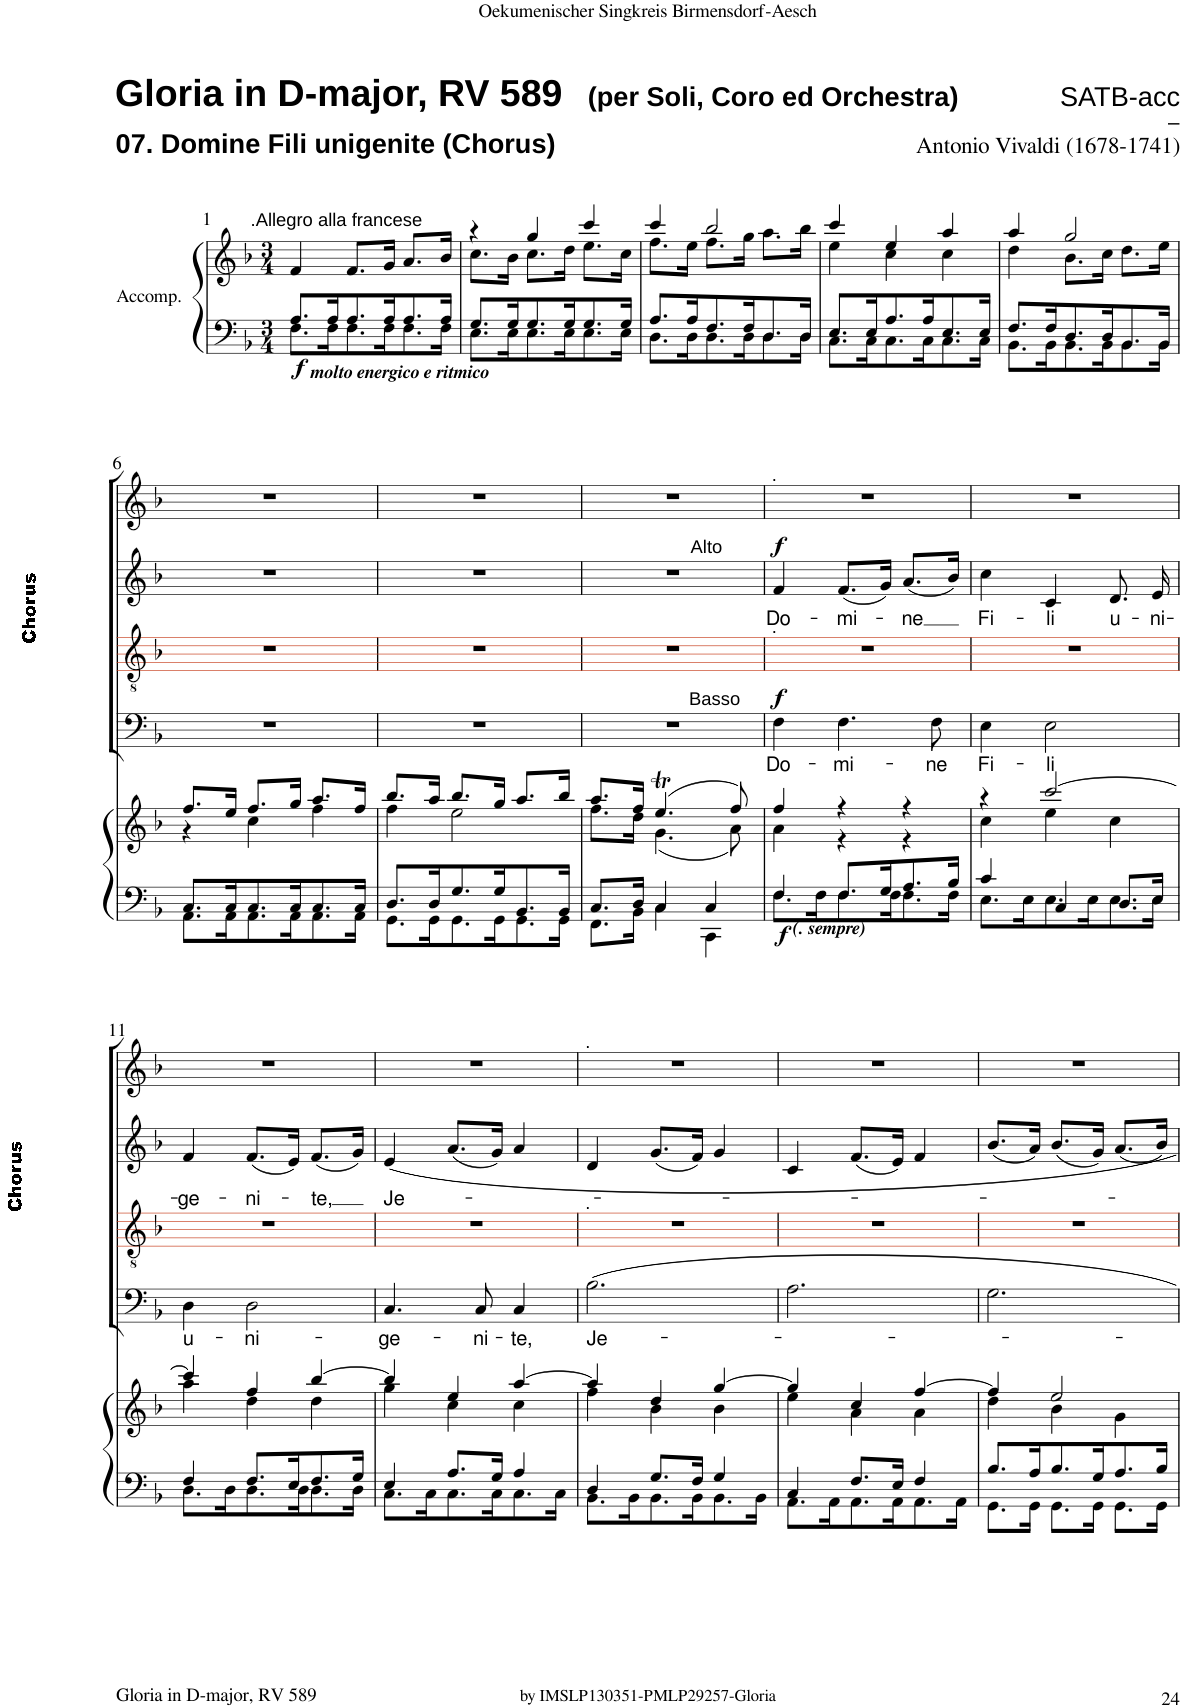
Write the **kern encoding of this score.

**kern	**kern	**dynam	**kern	**text	**dynam	**kern	**text	**dynam
*part3	*part3	*part3	*part2	*part2	*part2	*part1	*part1	*part1
*staff4	*staff3	*staff3/4	*staff2	*staff2	*staff2	*staff1	*staff1	*staff1
*I"Accomp.	*	*	*I"Basso	*	*	*I"Alto	*	*
!!LO:PB:g=z
*clefF4	*clefG2	*	*clefF4	*	*	*clefG2	*	*
*k[b-]	*k[b-]	*	*k[b-]	*	*	*k[b-]	*	*
*M3/4	*M3/4	*	*M3/4	*	*	*M3/4	*	*
=1	=1	=1	=1	=1	=1	=1	=1	=1
*^	*	*	*	*	*	*	*	*
!LO:TX:b:Bi:t=molto energico e ritmico	!	!	!	!	!	!	!	!	!
!	!	!	!LO:DY:b=2	!	!	!	!	!	!
8.A/L	8.F\L	4f/	f	2.r	.	.	2.r	.	.
16A/K	16F\K	.	.	.	.	.	.	.	.
8.A/	8.F\	8.f/L	.	.	.	.	.	.	.
16A/K	16F\K	16g/Jk	.	.	.	.	.	.	.
8.A/	8.F\	8.a/L	.	.	.	.	.	.	.
16A/Jk	16F\Jk	16b-/Jk	.	.	.	.	.	.	.
=2	=2	=2	=2	=2	=2	=2	=2	=2	=2
*	*	*^	*	*	*	*	*	*	*
8.G/L	8.E\L	4r	8.cc\L	.	2.r	.	.	2.r	.	.
16G/K	16E\K	.	16b-\Jk	.	.	.	.	.	.	.
8.G/	8.E\	4gg/	8.cc\L	.	.	.	.	.	.	.
16G/K	16E\K	.	16dd\Jk	.	.	.	.	.	.	.
8.G/	8.E\	4ccc/	8.ee\L	.	.	.	.	.	.	.
16G/Jk	16E\Jk	.	16cc\Jk	.	.	.	.	.	.	.
=3	=3	=3	=3	=3	=3	=3	=3	=3	=3	=3
8.A/L	8.D\L	4ccc/	8.ff\L	.	2.r	.	.	2.r	.	.
16A/K	16D\K	.	16ee\Jk	.	.	.	.	.	.	.
8.F/	8.D\	2bb-/	8.ff\L	.	.	.	.	.	.	.
16F/K	16D\K	.	16gg\Jk	.	.	.	.	.	.	.
8.D/	8.D\	.	8.aa\L	.	.	.	.	.	.	.
16D/Jk	16D\Jk	.	16bb-\Jk	.	.	.	.	.	.	.
=4	=4	=4	=4	=4	=4	=4	=4	=4	=4	=4
8.E/L	8.C\L	4ccc/	4ee\	.	2.r	.	.	2.r	.	.
16E/K	16C\K	.	.	.	.	.	.	.	.	.
8.A/	8.C\	4ee/	4cc\	.	.	.	.	.	.	.
16A/K	16C\K	.	.	.	.	.	.	.	.	.
8.E/	8.C\	4aa/	4cc\	.	.	.	.	.	.	.
16E/Jk	16C\Jk	.	.	.	.	.	.	.	.	.
=5	=5	=5	=5	=5	=5	=5	=5	=5	=5	=5
8.F/L	8.BB-\L	4aa/	4dd\	.	2.r	.	.	2.r	.	.
16F/K	16BB-\K	.	.	.	.	.	.	.	.	.
8.D/	8.BB-\	2gg/	8.b-\L	.	.	.	.	.	.	.
16D/K	16BB-\K	.	16cc\Jk	.	.	.	.	.	.	.
8.BB-/	8.BB-\	.	8.dd\L	.	.	.	.	.	.	.
16BB-/Jk	16BB-\Jk	.	16ee\Jk	.	.	.	.	.	.	.
!!LO:LB:g=z
=6	=6	=6	=6	=6	=6	=6	=6	=6	=6	=6
8.C/L	8.AA\L	8.ff/L	4r	.	2.r	.	.	2.r	.	.
16C/K	16AA\K	16ee/Jk	.	.	.	.	.	.	.	.
8.C/	8.AA\	8.ff/L	4cc\	.	.	.	.	.	.	.
16C/K	16AA\K	16gg/Jk	.	.	.	.	.	.	.	.
8.C/	8.AA\	8.aa/L	4ff\	.	.	.	.	.	.	.
16C/Jk	16AA\Jk	16ff/Jk	.	.	.	.	.	.	.	.
=7	=7	=7	=7	=7	=7	=7	=7	=7	=7	=7
8.D/L	8.GG\L	8.bb-/L	4ff\	.	2.r	.	.	2.r	.	.
16D/K	16GG\K	16aa/Jk	.	.	.	.	.	.	.	.
8.G/	8.GG\	8.bb-/L	2ee\	.	.	.	.	.	.	.
16G/K	16GG\K	16gg/Jk	.	.	.	.	.	.	.	.
8.BB-/	8.GG\	8.aa/L	.	.	.	.	.	.	.	.
16BB-/Jk	16GG\Jk	16bb-/Jk	.	.	.	.	.	.	.	.
=8	=8	=8	=8	=8	=8	=8	=8	=8	=8	=8
8.C/L	8.FF\L	8.aa/L	8.ff\L	.	2.r	.	.	2.r	.	.
16D/Jk	16BB-\Jk	16ff/Jk	16dd\Jk	.	.	.	.	.	.	.
4C/	4C\	(4.eet/	(4.g\	.	.	.	.	.	.	.
4C/	4CC\	.	.	.	.	.	.	.	.	.
.	.	8ff/)	8a\)	.	.	.	.	.	.	.
=9	=9	=9	=9	=9	=9	=9	=9	=9	=9	=9
!	!	!	!	!	!	!	!	!LO:TX:a:t=Alto	!	!
!	!	!	!	!	!LO:TX:a:t=Basso	!	!	!	!	!
!LO:TX:b:Bi:t=(. sempre)	!	!	!	!	!	!	!	!	!	!
!	!LO:N:head=solid	!	!	!LO:DY:b=2	!	!LO:LY:b	!LO:DY:a	!	!LO:LY:b	!LO:DY:a
4F/	8.F\L	4ff/	4a\	f	4F\	Do-	f	4f/	Do-	f
.	16F\K	.	.	.	.	.	.	.	.	.
!	!	!	!	!	!	!LO:LY:b	!	!	!LO:LY:b	!
8.F/L	8.F\	4r	4r	.	4.F\	-mi-	.	(8.f/L	-mi-	.
16G/K	16F\K	.	.	.	.	.	.	16g/Jk)	.	.
!	!	!	!	!	!	!	!	!	!LO:LY:b	!
8.A/	8.F\	4r	4r	.	.	.	.	(8.a/L	ne	.
!	!	!	!	!	!	!LO:LY:b	!	!	!	!
.	.	.	.	.	8F\	-ne	.	.	.	.
16B-/Jk	16F\Jk	.	.	.	.	.	.	16b-/Jk)	.	.
=10	=10	=10	=10	=10	=10	=10	=10	=10	=10	=10
!	!	!	!	!	!	!LO:LY:b	!	!	!LO:LY:b	!
4c/	8.E\L	4r	4cc\	.	4E\	Fi-	.	4cc\	Fi-	.
.	16E\K	.	.	.	.	.	.	.	.	.
!	!LO:N:head=solid	!	!	!	!	!LO:LY:b	!	!	!LO:LY:b	!
4C/	8.E\	[2ccc/	4ee\	.	2E\	-li	.	4c/	-li	.
.	16E\K	.	.	.	.	.	.	.	.	.
!	!	!	!	!	!	!	!	!	!LO:LY:b	!
8.D/L	8.E\	.	4cc\	.	.	.	.	8.d/	u-	.
!	!	!	!	!	!	!	!	!	!LO:LY:b	!
16E/Jk	16E\Jk	.	.	.	.	.	.	16e/	-ni-	.
!!LO:LB:g=z
=11	=11	=11	=11	=11	=11	=11	=11	=11	=11	=11
!	!	!	!	!	!	!LO:LY:b	!	!	!LO:LY:b	!
4F/	8.D\L	4ccc/]	4aa\	.	4D\	u-	.	4f/	-ge-	.
.	16D\K	.	.	.	.	.	.	.	.	.
!	!	!	!	!	!	!LO:LY:b	!	!	!LO:LY:b	!
8.F/L	8.D\	4ff/	4dd\	.	2D\	-ni-	.	(8.f/L	-ni-	.
16E/K	16D\K	.	.	.	.	.	.	16e/Jk)	.	.
!	!	!	!	!	!	!	!	!	!LO:LY:b	!
8.F/	8.D\	[4bb-/	4dd\	.	.	.	.	(8.f/L	te,	.
16G/Jk	16D\Jk	.	.	.	.	.	.	16g/Jk)	.	.
=12	=12	=12	=12	=12	=12	=12	=12	=12	=12	=12
!	!	!	!	!	!	!LO:LY:b	!	!	!LO:LY:b	!
4E/	8.C\L	4bb-/]	4gg\	.	4.C/	-ge-	.	4e/	Je-	.
.	16C\K	.	.	.	.	.	.	.	.	.
8.A/L	8.C\	4ee/	4cc\	.	.	.	.	(8.a/L	.	.
!	!	!	!	!	!	!LO:LY:b	!	!	!	!
.	.	.	.	.	8C/	-ni-	.	.	.	.
16G/Jk	16C\K	.	.	.	.	.	.	16g/Jk)	.	.
!	!	!	!	!	!	!LO:LY:b	!	!	!	!
4A/	8.C\	[4aa/	4cc\	.	4C/	-te,	.	4a/	.	.
.	16C\Jk	.	.	.	.	.	.	.	.	.
=13	=13	=13	=13	=13	=13	=13	=13	=13	=13	=13
!	!	!	!	!	!	!LO:LY:b	!	!	!	!
4D/	8.BB-\L	4aa/]	4ff\	.	2.B-\	Je-	.	4d/	.	.
.	16BB-\K	.	.	.	.	.	.	.	.	.
8.G/L	8.BB-\	4dd/	4b-\	.	.	.	.	(8.g/L	.	.
16F/Jk	16BB-\K	.	.	.	.	.	.	16f/Jk)	.	.
4G/	8.BB-\	[4gg/	4b-\	.	.	.	.	4g/	.	.
.	16BB-\Jk	.	.	.	.	.	.	.	.	.
=14	=14	=14	=14	=14	=14	=14	=14	=14	=14	=14
4C/	8.AA\L	4gg/]	4ee\	.	2.A\	.	.	4c/	.	.
.	16AA\K	.	.	.	.	.	.	.	.	.
8.F/L	8.AA\	4cc/	4a\	.	.	.	.	(8.f/L	.	.
16E/Jk	16AA\K	.	.	.	.	.	.	16e/Jk)	.	.
4F/	8.AA\	[4ff/	4a\	.	.	.	.	4f/	.	.
.	16AA\Jk	.	.	.	.	.	.	.	.	.
=15	=15	=15	=15	=15	=15	=15	=15	=15	=15	=15
8.B-/L	8.GG\L	4ff/]	4dd\	.	2.G\	.	.	(8.b-/L	.	.
16A/K	16GG\Jk	.	.	.	.	.	.	16a/Jk)	.	.
8.B-/	8.GG\L	2ee/	4b-\	.	.	.	.	(8.b-/L	.	.
16G/K	16GG\Jk	.	.	.	.	.	.	16g/Jk)	.	.
8.A/	8.GG\L	.	4g\	.	.	.	.	(8.a/L	.	.
16B-/Jk	16GG\Jk	.	.	.	.	.	.	16b-/Jk)	.	.
*v	*v	*	*	*	*	*	*	*	*	*
*	*v	*v	*	*	*	*	*	*	*
=	=	=	=	=	=	=	=	=
*-	*-	*-	*-	*-	*-	*-	*-	*-
